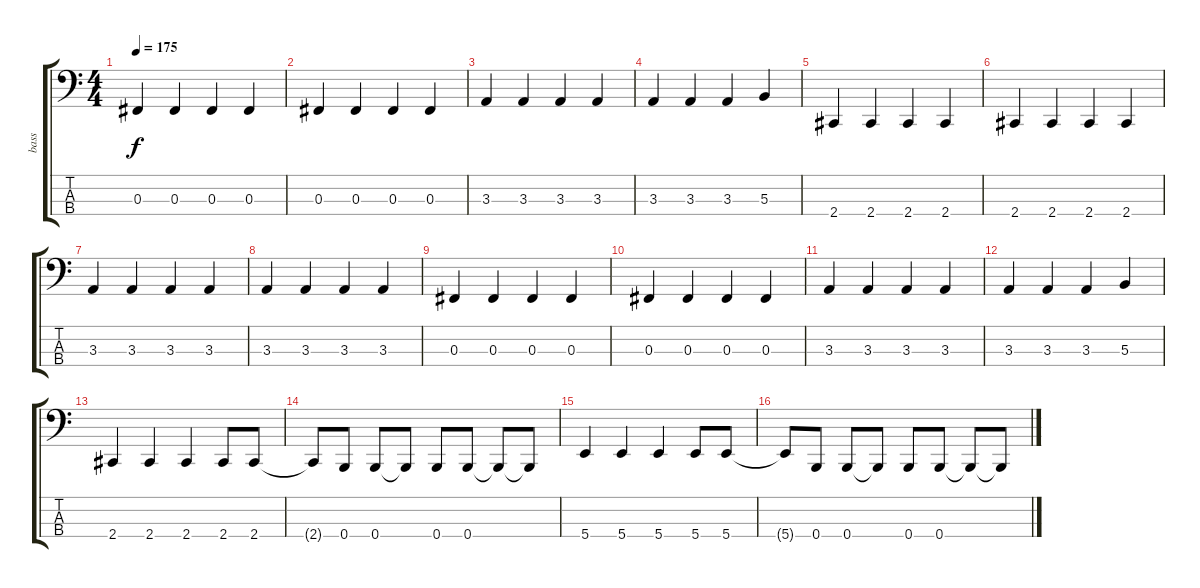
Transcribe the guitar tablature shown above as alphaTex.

\track ("bass" "bass") {instrument electricbasspick}
\staff {score tabs}
\tuning (E2 B1 Gb1 B0) {hide}
\ts (4 4)
\tempo 175
\clef f4
\ks c
0.3.4{dy f} 0.3.4 0.3.4 0.3.4 |
0.3.4 0.3.4 0.3.4 0.3.4 |
3.3.4 3.3.4 3.3.4 3.3.4 |
3.3.4 3.3.4 3.3.4 5.3.4 |
2.4.4 2.4.4 2.4.4 2.4.4 |
2.4.4 2.4.4 2.4.4 2.4.4 |
3.3.4 3.3.4 3.3.4 3.3.4 |
3.3.4 3.3.4 3.3.4 3.3.4 |
0.3.4 0.3.4 0.3.4 0.3.4 |
0.3.4 0.3.4 0.3.4 0.3.4 |
3.3.4 3.3.4 3.3.4 3.3.4 |
3.3.4 3.3.4 3.3.4 5.3.4 |
2.4.4 2.4.4 2.4.4 2.4.8 2.4.8 |
2.4{t}.8 0.4.8 0.4.8 0.4{t}.8 0.4.8 0.4.8 0.4{t}.8 0.4{t}.8 |
5.4.4 5.4.4 5.4.4 5.4.8 5.4.8 |
5.4{t}.8 0.4.8 0.4.8 0.4{t}.8 0.4.8 0.4.8 0.4{t}.8 0.4{t}.8
